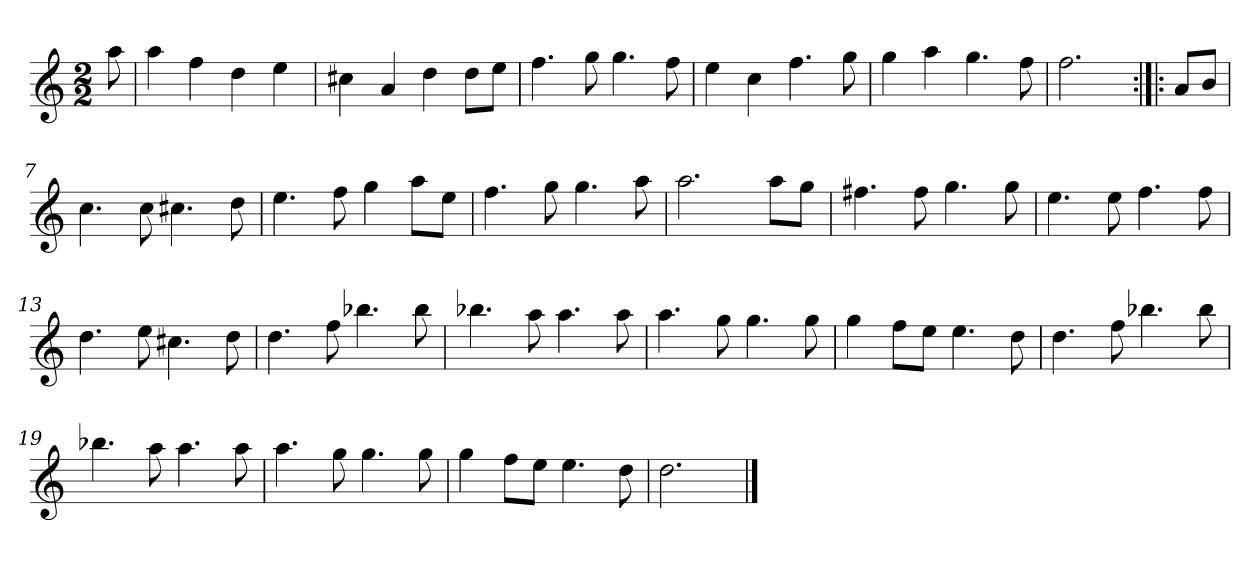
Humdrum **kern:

**kern
*part1
*staff1
*clefG2
*k[]
*D:dor
*M2/2
*MM120
=
8aa
=1
4aa
4ff
4dd
4ee
=2
4cc#X
4a
4dd
8dd\L
8ee\J
=3
4.ff
8gg
4.gg
8ff
=4
4ee
4cc
4.ff
8gg
=5
4gg
4aa
4.gg
8ff
=6
2.ff
=:|!|:
8a/L
8b/J
=7
4.cc
8cc
4.cc#X
8dd
=8
4.ee
8ff
4gg
8aa\L
8ee\J
=9
4.ff
8gg
4.gg
8aa
=10
2.aa
8aa\L
8gg\J
=11
4.ff#X
8ff#
4.gg
8gg
=12
4.ee
8ee
4.ff
8ff
=13
4.dd
8ee
4.cc#X
8dd
=14
4.dd
8ff
4.bb-X
8bb-
=15
4.bb-X
8aa
4.aa
8aa
=16
4.aa
8gg
4.gg
8gg
=17
4gg
8ff\L
8ee\J
4.ee
8dd
=18
4.dd
8ff
4.bb-X
8bb-
=19
4.bb-X
8aa
4.aa
8aa
=20
4.aa
8gg
4.gg
8gg
=21
4gg
8ff\L
8ee\J
4.ee
8dd
=22
2.dd
==
*-
